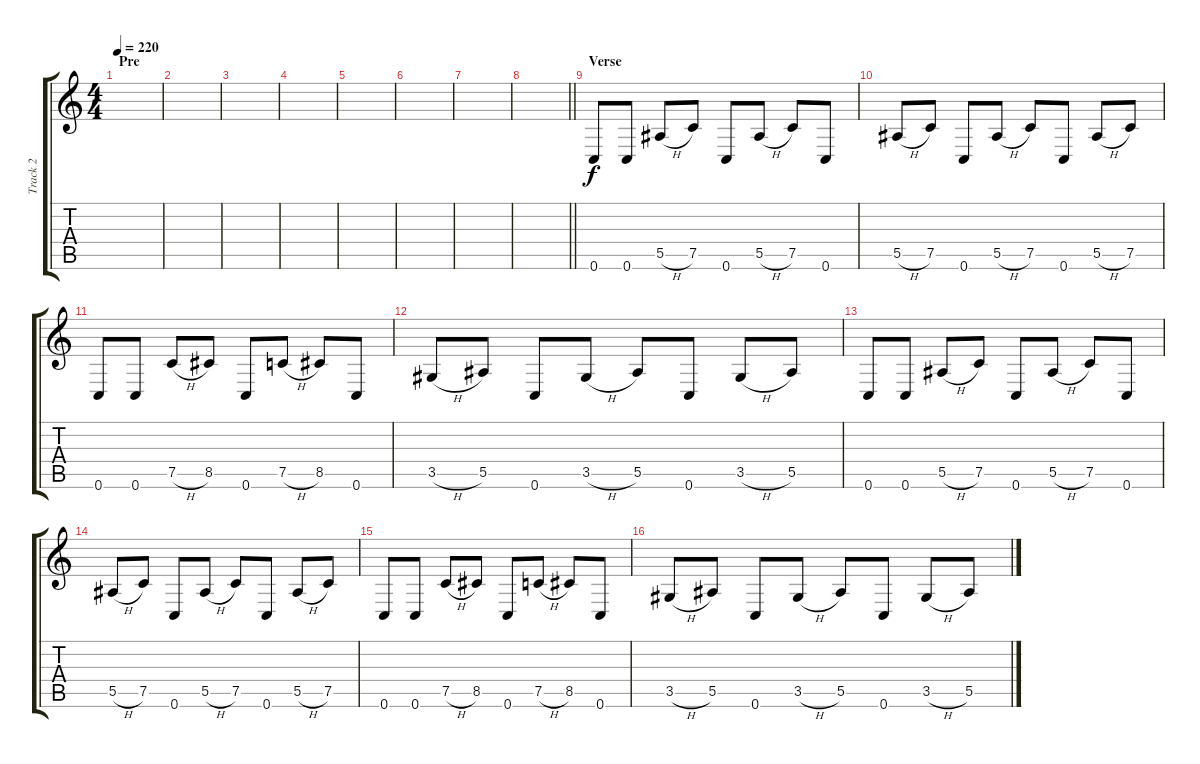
\track ("Track 2" "Track 2") {instrument distortionguitar}
\staff {score tabs}
\tuning (C4 G3 Eb3 Bb2 F2 C2) {hide}
\ts (4 4)
\section ("" "Pre")
\tempo 220
\clef g2
\ks c
|
|
|
|
|
|
|
\barLineRight lightlight
|
\section ("" "Verse")
0.6.8 0.6.8 5.5{h}.8 7.5.8 0.6.8 5.5{h}.8 7.5.8 0.6.8 |
5.5{h}.8 7.5.8 0.6.8 5.5{h}.8 7.5.8 0.6.8 5.5{h}.8 7.5.8 |
0.6.8 0.6.8 7.5{h}.8 8.5.8 0.6.8 7.5{h}.8 8.5.8 0.6.8 |
3.5{h}.8 5.5.8 0.6.8 3.5{h}.8 5.5.8 0.6.8 3.5{h}.8 5.5.8 |
0.6.8 0.6.8 5.5{h}.8 7.5.8 0.6.8 5.5{h}.8 7.5.8 0.6.8 |
5.5{h}.8 7.5.8 0.6.8 5.5{h}.8 7.5.8 0.6.8 5.5{h}.8 7.5.8 |
0.6.8 0.6.8 7.5{h}.8 8.5.8 0.6.8 7.5{h}.8 8.5.8 0.6.8 |
3.5{h}.8 5.5.8 0.6.8 3.5{h}.8 5.5.8 0.6.8 3.5{h}.8 5.5.8
